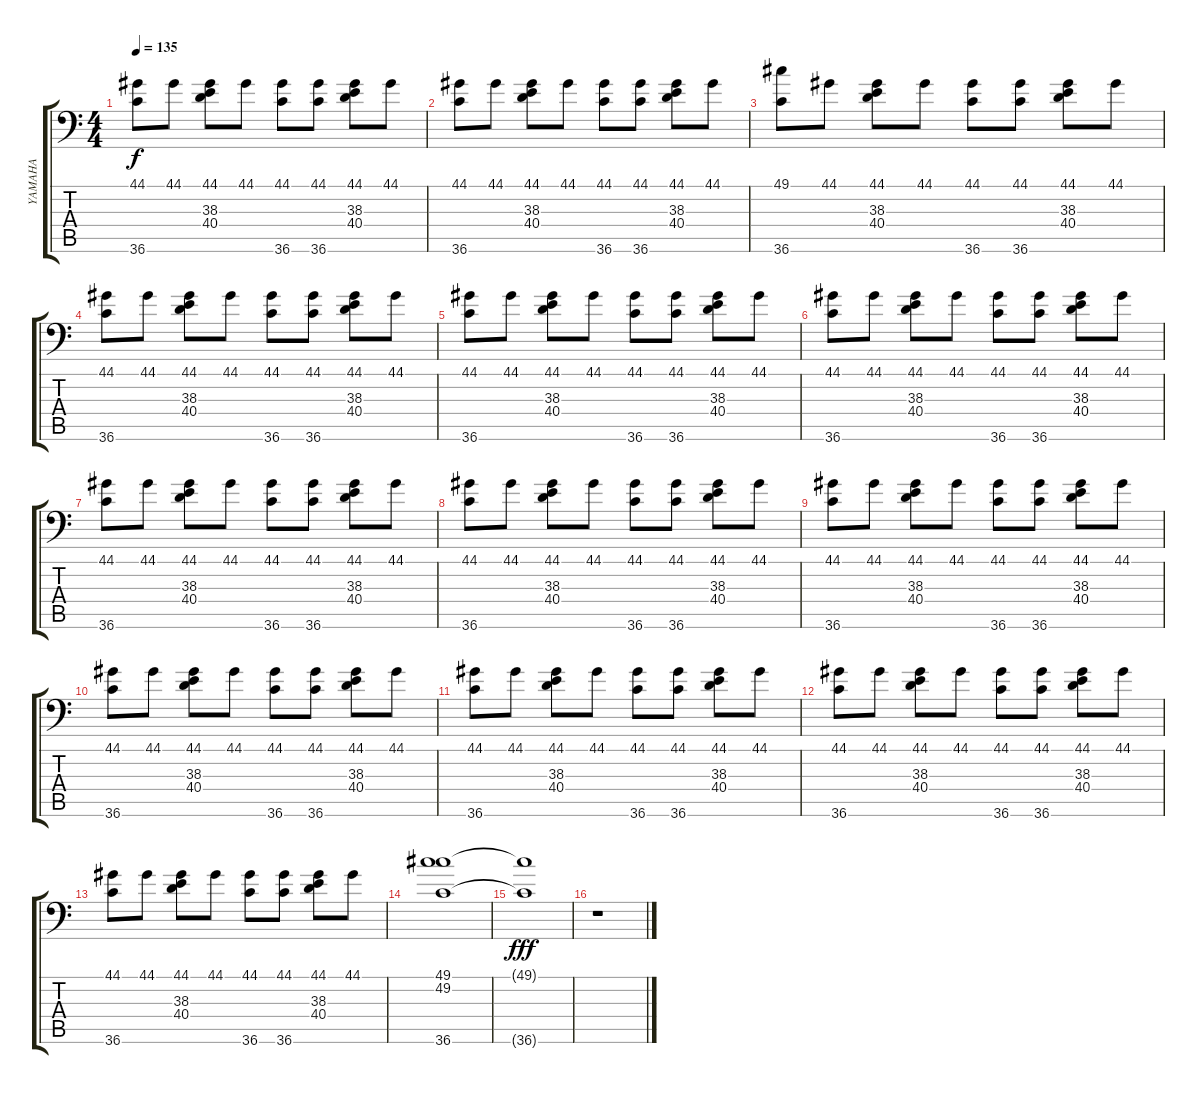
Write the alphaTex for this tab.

\track ("YAMAHA" "YAMAHA") {instrument acousticgrandpiano}
\staff {score tabs}
\tuning (C-1 C-1 C-1 C-1 C-1 C-1) {hide}
\ts (4 4)
\tempo 135
\clef f4
\ks c
(44.1 36.6).8{dy f} 44.1.8 (44.1 38.3 40.4).8 44.1.8 (44.1 36.6).8 (44.1 36.6).8 (44.1 38.3 40.4).8 44.1.8 |
(44.1 36.6).8 44.1.8 (44.1 38.3 40.4).8 44.1.8 (44.1 36.6).8 (44.1 36.6).8 (44.1 38.3 40.4).8 44.1.8 |
(49.1 36.6).8 44.1.8 (44.1 38.3 40.4).8 44.1.8 (44.1 36.6).8 (44.1 36.6).8 (44.1 38.3 40.4).8 44.1.8 |
(44.1 36.6).8 44.1.8 (44.1 38.3 40.4).8 44.1.8 (44.1 36.6).8 (44.1 36.6).8 (44.1 38.3 40.4).8 44.1.8 |
(44.1 36.6).8 44.1.8 (44.1 38.3 40.4).8 44.1.8 (44.1 36.6).8 (44.1 36.6).8 (44.1 38.3 40.4).8 44.1.8 |
(44.1 36.6).8 44.1.8 (44.1 38.3 40.4).8 44.1.8 (44.1 36.6).8 (44.1 36.6).8 (44.1 38.3 40.4).8 44.1.8 |
(44.1 36.6).8 44.1.8 (44.1 38.3 40.4).8 44.1.8 (44.1 36.6).8 (44.1 36.6).8 (44.1 38.3 40.4).8 44.1.8 |
(44.1 36.6).8 44.1.8 (44.1 38.3 40.4).8 44.1.8 (44.1 36.6).8 (44.1 36.6).8 (44.1 38.3 40.4).8 44.1.8 |
(44.1 36.6).8 44.1.8 (44.1 38.3 40.4).8 44.1.8 (44.1 36.6).8 (44.1 36.6).8 (44.1 38.3 40.4).8 44.1.8 |
(44.1 36.6).8 44.1.8 (44.1 38.3 40.4).8 44.1.8 (44.1 36.6).8 (44.1 36.6).8 (44.1 38.3 40.4).8 44.1.8 |
(44.1 36.6).8 44.1.8 (44.1 38.3 40.4).8 44.1.8 (44.1 36.6).8 (44.1 36.6).8 (44.1 38.3 40.4).8 44.1.8 |
(44.1 36.6).8 44.1.8 (44.1 38.3 40.4).8 44.1.8 (44.1 36.6).8 (44.1 36.6).8 (44.1 38.3 40.4).8 44.1.8 |
(44.1 36.6).8 44.1.8 (44.1 38.3 40.4).8 44.1.8 (44.1 36.6).8 (44.1 36.6).8 (44.1 38.3 40.4).8 44.1.8 |
(49.1 49.2 36.6).1 |
(49.1{t} 36.6{t}).1{dy fff} |
r.1
